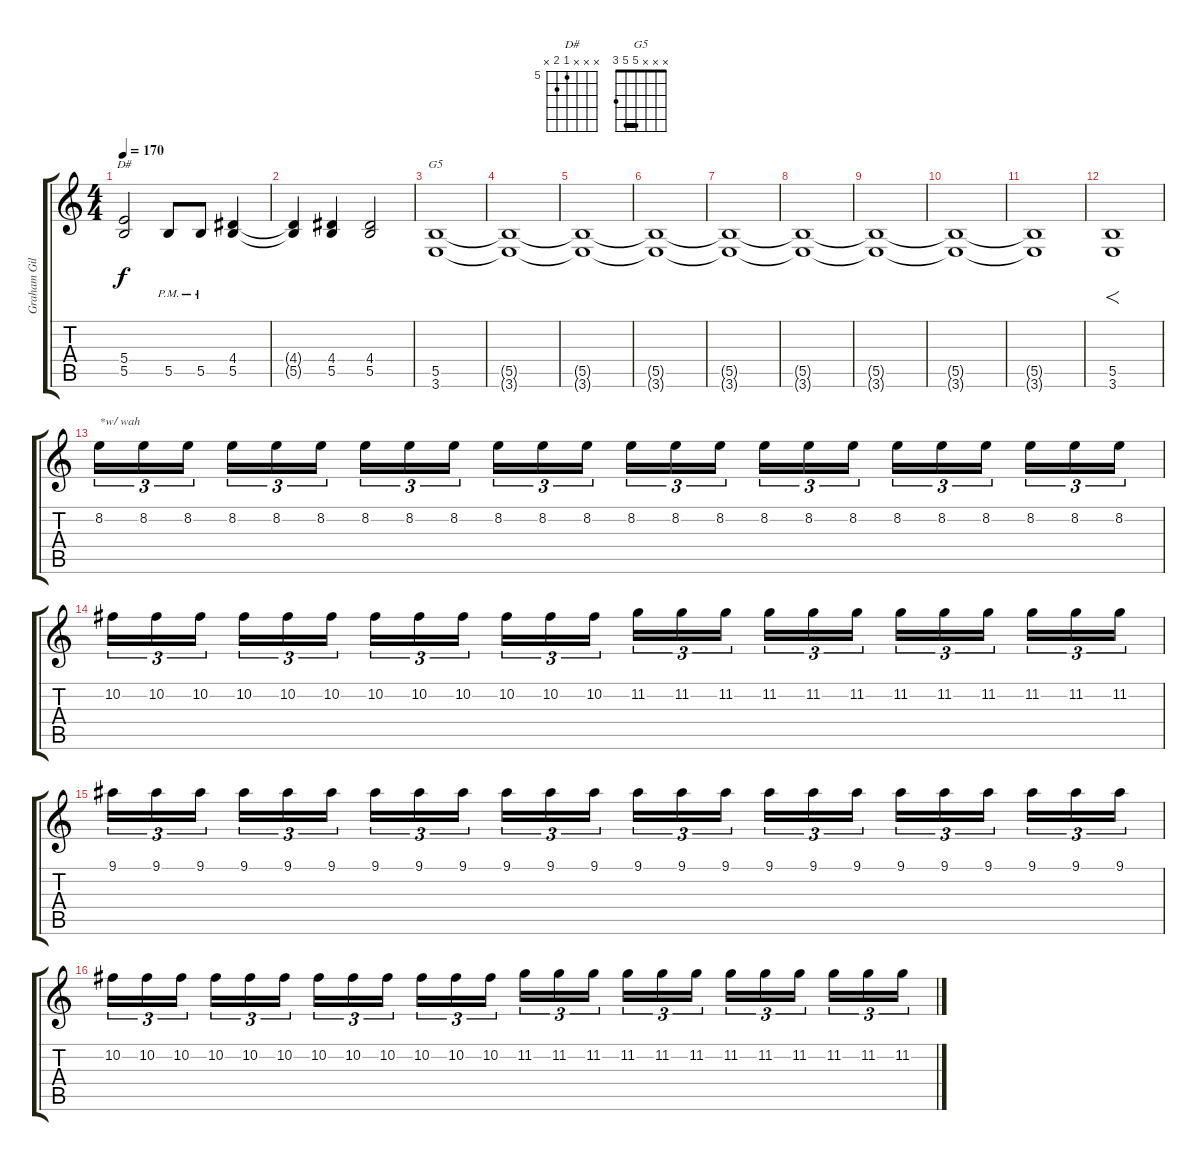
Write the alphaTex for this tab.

\track ("Graham Gillespie (Guitar)" "Graham Gil") {instrument distortionguitar}
\staff {score tabs}
\tuning (Db4 Ab3 E3 B2 Gb2 Db2) {hide}
\chord ("D#" x x x 5 6 x) {firstfret 5}
\chord ("G5" x x x 5 5 3) {barre 5}
\ts (4 4)
\tempo 170
\clef g2
\ks c
(5.4 5.5).2{ch "D#" dy f} 5.5{pm}.8 5.5{pm}.8 (4.4 5.5).4 |
(4.4{t} 5.5{t}).4 (4.4 5.5).4 (4.4 5.5).2 |
(5.5 3.6).1{ch "G5"} |
(5.5{t} 3.6{t}).1 |
(5.5{t} 3.6{t}).1 |
(5.5{t} 3.6{t}).1 |
(5.5{t} 3.6{t}).1 |
(5.5{t} 3.6{t}).1{volume 0} |
(5.5{t} 3.6{t}).1 |
(5.5{t} 3.6{t}).1 |
(5.5{t} 3.6{t}).1 |
(5.5 3.6).1{f volume 16 instrument distortionguitar} |
8.2.16{tu (3 2) txt "*w/ wah"} 8.2.16{tu (3 2)} 8.2.16{tu (3 2)} 8.2.16{tu (3 2)} 8.2.16{tu (3 2)} 8.2.16{tu (3 2)} 8.2.16{tu (3 2)} 8.2.16{tu (3 2)} 8.2.16{tu (3 2)} 8.2.16{tu (3 2)} 8.2.16{tu (3 2)} 8.2.16{tu (3 2)} 8.2.16{tu (3 2)} 8.2.16{tu (3 2)} 8.2.16{tu (3 2)} 8.2.16{tu (3 2)} 8.2.16{tu (3 2)} 8.2.16{tu (3 2)} 8.2.16{tu (3 2)} 8.2.16{tu (3 2)} 8.2.16{tu (3 2)} 8.2.16{tu (3 2)} 8.2.16{tu (3 2)} 8.2.16{tu (3 2)} |
10.2.16{tu (3 2)} 10.2.16{tu (3 2)} 10.2.16{tu (3 2)} 10.2.16{tu (3 2)} 10.2.16{tu (3 2)} 10.2.16{tu (3 2)} 10.2.16{tu (3 2)} 10.2.16{tu (3 2)} 10.2.16{tu (3 2)} 10.2.16{tu (3 2)} 10.2.16{tu (3 2)} 10.2.16{tu (3 2)} 11.2.16{tu (3 2)} 11.2.16{tu (3 2)} 11.2.16{tu (3 2)} 11.2.16{tu (3 2)} 11.2.16{tu (3 2)} 11.2.16{tu (3 2)} 11.2.16{tu (3 2)} 11.2.16{tu (3 2)} 11.2.16{tu (3 2)} 11.2.16{tu (3 2)} 11.2.16{tu (3 2)} 11.2.16{tu (3 2)} |
9.1.16{tu (3 2)} 9.1.16{tu (3 2)} 9.1.16{tu (3 2)} 9.1.16{tu (3 2)} 9.1.16{tu (3 2)} 9.1.16{tu (3 2)} 9.1.16{tu (3 2)} 9.1.16{tu (3 2)} 9.1.16{tu (3 2)} 9.1.16{tu (3 2)} 9.1.16{tu (3 2)} 9.1.16{tu (3 2)} 9.1.16{tu (3 2)} 9.1.16{tu (3 2)} 9.1.16{tu (3 2)} 9.1.16{tu (3 2)} 9.1.16{tu (3 2)} 9.1.16{tu (3 2)} 9.1.16{tu (3 2)} 9.1.16{tu (3 2)} 9.1.16{tu (3 2)} 9.1.16{tu (3 2)} 9.1.16{tu (3 2)} 9.1.16{tu (3 2)} |
10.2.16{tu (3 2)} 10.2.16{tu (3 2)} 10.2.16{tu (3 2)} 10.2.16{tu (3 2)} 10.2.16{tu (3 2)} 10.2.16{tu (3 2)} 10.2.16{tu (3 2)} 10.2.16{tu (3 2)} 10.2.16{tu (3 2)} 10.2.16{tu (3 2)} 10.2.16{tu (3 2)} 10.2.16{tu (3 2)} 11.2.16{tu (3 2)} 11.2.16{tu (3 2)} 11.2.16{tu (3 2)} 11.2.16{tu (3 2)} 11.2.16{tu (3 2)} 11.2.16{tu (3 2)} 11.2.16{tu (3 2)} 11.2.16{tu (3 2)} 11.2.16{tu (3 2)} 11.2.16{tu (3 2)} 11.2.16{tu (3 2)} 11.2.16{tu (3 2)}
